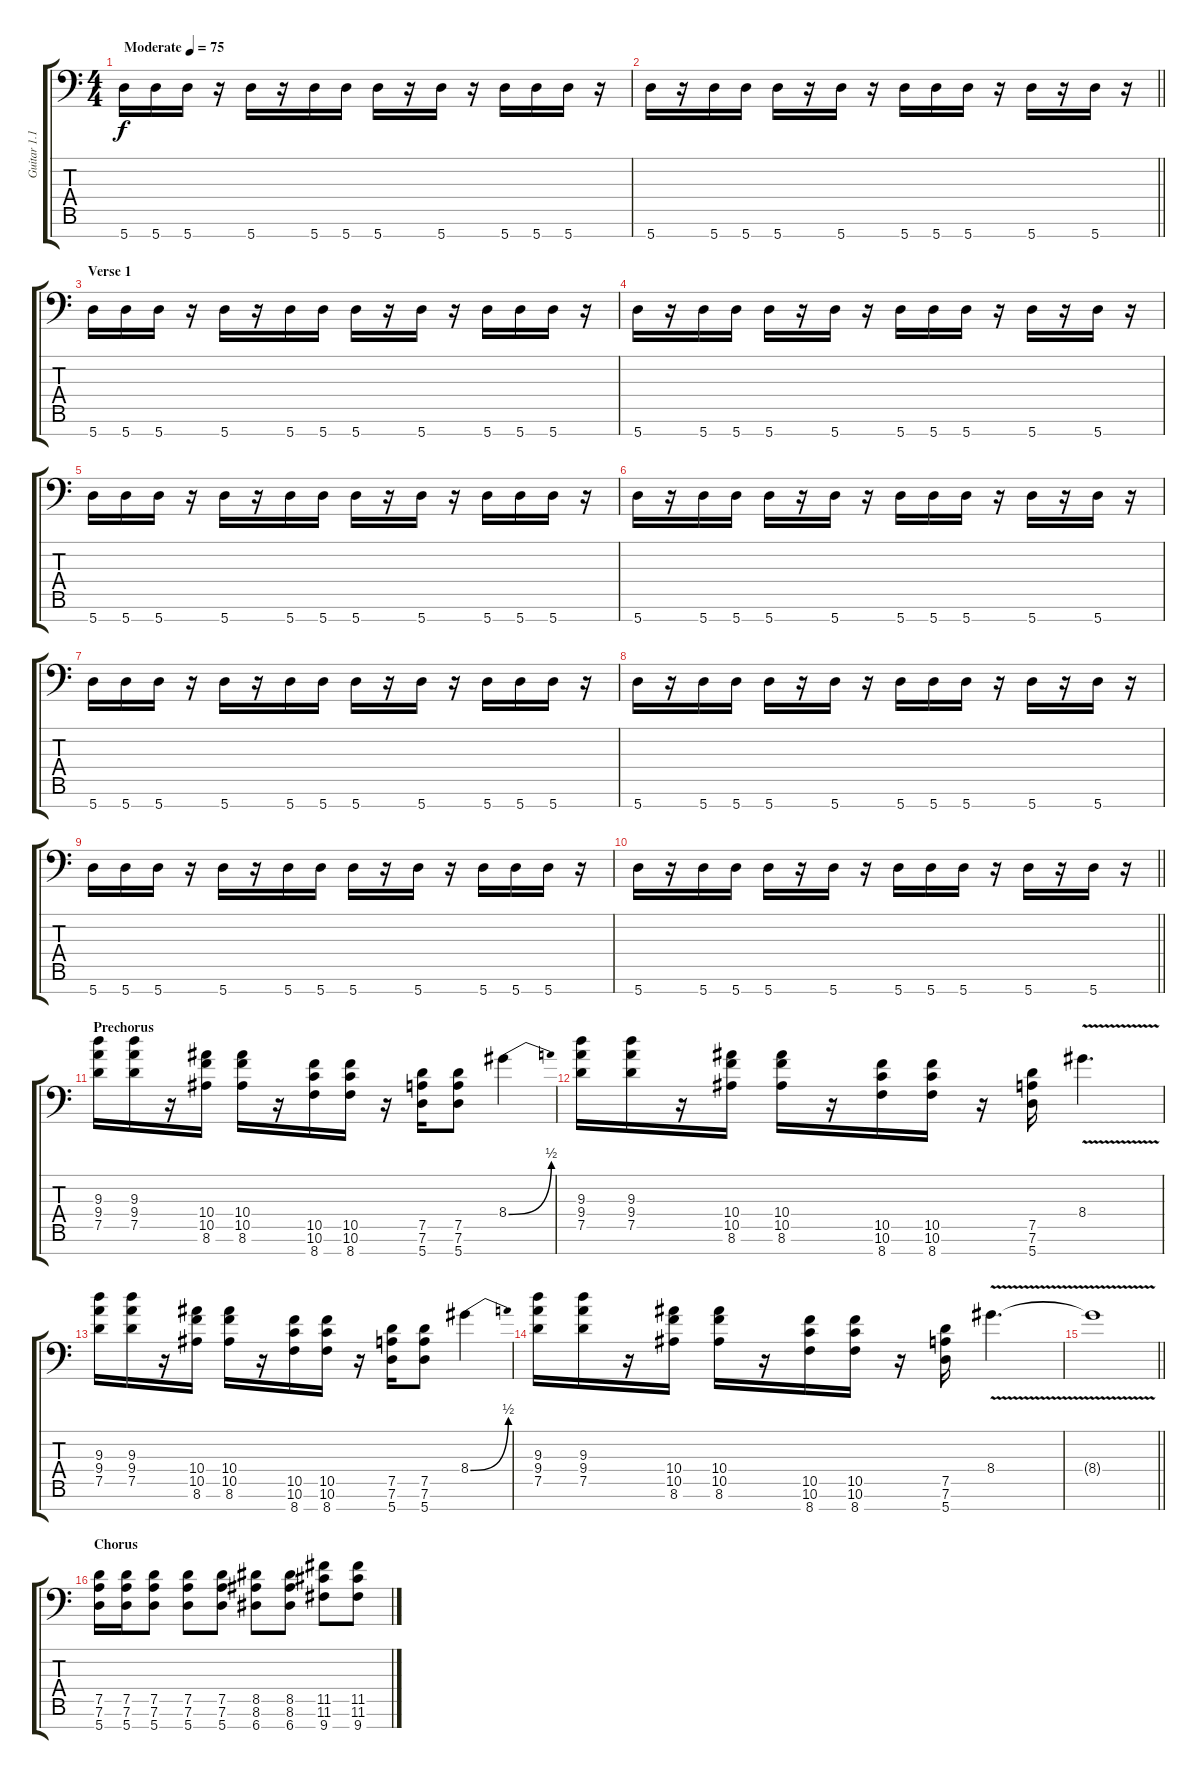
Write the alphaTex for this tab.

\track ("Guitar 1.1" "Guitar 1.1") {instrument distortionguitar}
\staff {score tabs}
\tuning (D4 A3 F3 C3 G2 D2 A1) {hide}
\ts (4 4)
\tempo (75 "Moderate")
\clef f4
\ks c
5.7.16{dy f instrument distortionguitar} 5.7.16 5.7.16 r.16 5.7.16 r.16 5.7.16 5.7.16 5.7.16 r.16 5.7.16 r.16 5.7.16 5.7.16 5.7.16 r.16 |
\barLineRight lightlight
5.7.16 r.16 5.7.16 5.7.16 5.7.16 r.16 5.7.16 r.16 5.7.16 5.7.16 5.7.16 r.16 5.7.16 r.16 5.7.16 r.16 |
\section ("" "Verse 1")
5.7.16 5.7.16 5.7.16 r.16 5.7.16 r.16 5.7.16 5.7.16 5.7.16 r.16 5.7.16 r.16 5.7.16 5.7.16 5.7.16 r.16 |
5.7.16 r.16 5.7.16 5.7.16 5.7.16 r.16 5.7.16 r.16 5.7.16 5.7.16 5.7.16 r.16 5.7.16 r.16 5.7.16 r.16 |
5.7.16 5.7.16 5.7.16 r.16 5.7.16 r.16 5.7.16 5.7.16 5.7.16 r.16 5.7.16 r.16 5.7.16 5.7.16 5.7.16 r.16 |
5.7.16 r.16 5.7.16 5.7.16 5.7.16 r.16 5.7.16 r.16 5.7.16 5.7.16 5.7.16 r.16 5.7.16 r.16 5.7.16 r.16 |
5.7.16 5.7.16 5.7.16 r.16 5.7.16 r.16 5.7.16 5.7.16 5.7.16 r.16 5.7.16 r.16 5.7.16 5.7.16 5.7.16 r.16 |
5.7.16 r.16 5.7.16 5.7.16 5.7.16 r.16 5.7.16 r.16 5.7.16 5.7.16 5.7.16 r.16 5.7.16 r.16 5.7.16 r.16 |
5.7.16 5.7.16 5.7.16 r.16 5.7.16 r.16 5.7.16 5.7.16 5.7.16 r.16 5.7.16 r.16 5.7.16 5.7.16 5.7.16 r.16 |
\barLineRight lightlight
5.7.16 r.16 5.7.16 5.7.16 5.7.16 r.16 5.7.16 r.16 5.7.16 5.7.16 5.7.16 r.16 5.7.16 r.16 5.7.16 r.16 |
\section ("" "Prechorus")
(9.3 9.4 7.5).16 (9.3 9.4 7.5).16 r.16 (10.4 10.5 8.6).16 (10.4 10.5 8.6).16 r.16 (10.5 10.6 8.7).16 (10.5 10.6 8.7).16 r.16 (7.5 7.6 5.7).16 (7.5 7.6 5.7).8 8.4{be (bend 0 0 60 2)}.4 |
(9.3 9.4 7.5).16 (9.3 9.4 7.5).16 r.16 (10.4 10.5 8.6).16 (10.4 10.5 8.6).16 r.16 (10.5 10.6 8.7).16 (10.5 10.6 8.7).16 r.16 (7.5 7.6 5.7).16 8.4{v}.4{d} |
(9.3 9.4 7.5).16 (9.3 9.4 7.5).16 r.16 (10.4 10.5 8.6).16 (10.4 10.5 8.6).16 r.16 (10.5 10.6 8.7).16 (10.5 10.6 8.7).16 r.16 (7.5 7.6 5.7).16 (7.5 7.6 5.7).8 8.4{be (bend 0 0 60 2)}.4 |
(9.3 9.4 7.5).16 (9.3 9.4 7.5).16 r.16 (10.4 10.5 8.6).16 (10.4 10.5 8.6).16 r.16 (10.5 10.6 8.7).16 (10.5 10.6 8.7).16 r.16 (7.5 7.6 5.7).16 8.4{v}.4{d} |
\barLineRight lightlight
8.4{t}.1 |
\section ("" "Chorus")
(7.5 7.6 5.7).16 (7.5 7.6 5.7).16 (7.5 7.6 5.7).8 (7.5 7.6 5.7).8 (7.5 7.6 5.7).8 (8.5 8.6 6.7).8 (8.5 8.6 6.7).8 (11.5 11.6 9.7).8 (11.5 11.6 9.7).8
